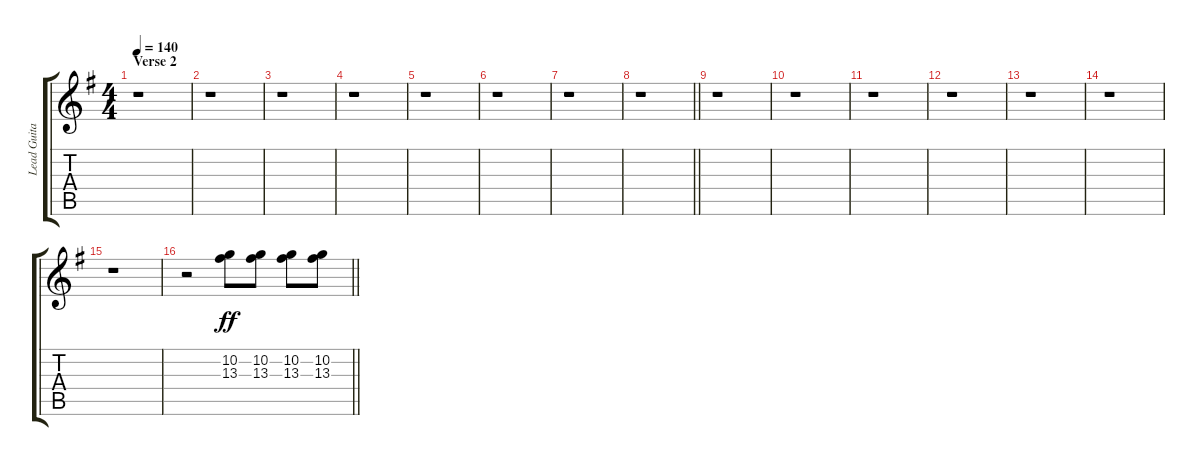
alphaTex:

\track ("Lead Guitar 2" "Lead Guita") {instrument overdrivenguitar}
\staff {score tabs}
\tuning (D4 A3 F3 C3 G2 C2) {hide}
\ts (4 4)
\section ("" "Verse 2")
\tempo 140
\clef g2
\ks eminor
r.1{dy ff} |
r.1 |
r.1 |
r.1 |
r.1 |
r.1 |
r.1 |
\barLineRight lightlight
r.1 |
\section ("" "")
r.1 |
r.1 |
r.1 |
r.1 |
r.1 |
r.1 |
r.1 |
\barLineRight lightlight
r.2{volume 5} (10.2 13.3).8{volume 11} (10.2 13.3).8 (10.2 13.3).8 (10.2 13.3).8
